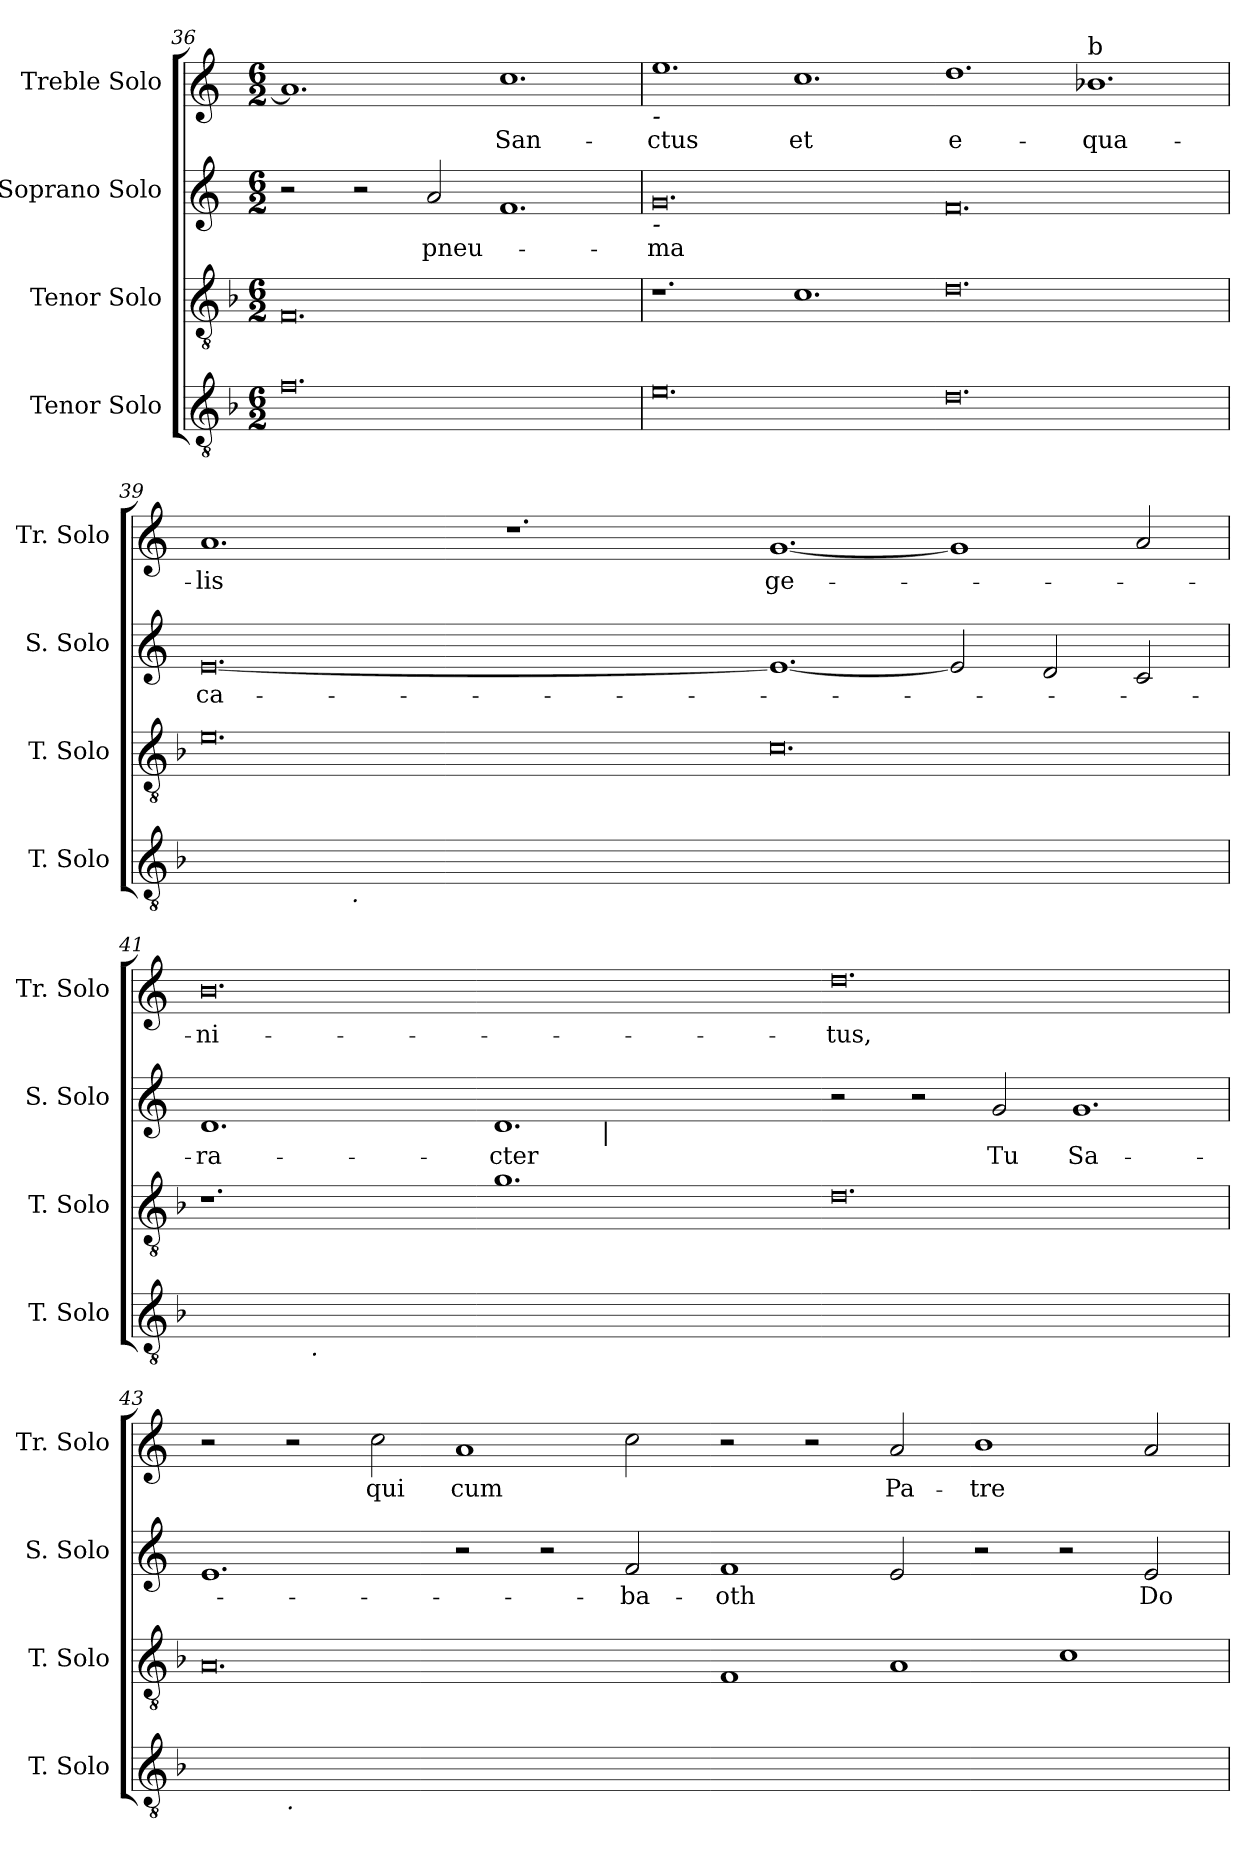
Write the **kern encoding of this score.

**kern	**kern	**kern	**text	**kern	**text
*part4	*part3	*part2	*part2	*part1	*part1
*staff4	*staff3	*staff2	*staff2	*staff1	*staff1
*I"Tenor Solo	*I"Tenor Solo	*I"Soprano Solo	*	*I"Treble Solo	*
*I'T. Solo	*I'T. Solo	*I'S. Solo	*	*I'Tr. Solo	*
*clefGv2	*clefGv2	*clefG2	*	*clefG2	*
*ITrd7c12	*ITrd7c12	*	*	*	*
*k[b-]	*k[b-]	*k[]	*	*k[]	*
*F:	*F:	*C:	*	*C:	*
*M6/2	*M6/2	*M6/2	*	*M6/2	*
=36	=36	=36	=36	=36	=36
0.Fi	0.FFi	2r	.	1.ai]	.
.	.	2r	.	.	.
!	!	!	!LO:LY:b:color=#000000	!	!
.	.	2ai/	pneu-	.	.
!	!	!	!	!	!LO:LY:b:color=#000000
.	.	1.fi	.	1.cci	San-
!!LO:LB:g=z
=37	=37	=37	=37	=37	=37
!	!	!	!LO:LY:b:color=#000000	!	!
!	!	!	!	!LO:TX:b:i:t=-	!
!	!	!LO:TX:b:i:t=-	!	!	!
!	!	!	!	!	!LO:LY:b:color=#000000
0.Ei	1.r	0.gi	-ma	1.eei	-ctus
!	!	!	!	!	!LO:LY:b:color=#000000
.	1.Ci	.	.	1.cci	et
=38-	=38-	=38-	=38-	=38-	=38-
!	!	!	!	!	!LO:LY:b:color=#000000
0.Di	0.Di	0.fi	.	1.ddi	e-
!	!	!	!	!LO:TX:a:t=b	!
!	!	!	!	!	!LO:LY:b:color=#000000
.	.	.	.	1.b-i	-qua-
=39	=39	=39	=39	=39	=39
!	!	!	!LO:LY:b:color=#000000	!	!
!	!	!	!	!	!LO:LY:b:color=#000000
*^	*	*	*	*	*
[>0.Ciyy	4ryy	0.Ei	[<0.ei	ca-	1.ai	-lis
.	8ryy	.	.	.	.	.
.	16ryy	.	.	.	.	.
.	32ryy	.	.	.	.	.
.	256.ryy	.	.	.	.	.
!	!LO:TX:b:i:t=.	!	!	!	!	!
.	1ryy	.	.	.	.	.
.	1ryy	.	.	.	.	.
.	.	.	.	.	1.r	.
.	2ryy	.	.	.	.	.
.	64ryy	.	.	.	.	.
.	128ryy	.	.	.	.	.
.	512ryy	.	.	.	.	.
*v	*v	*	*	*	*	*
=40-	=40-	=40-	=40-	=40-	=40-
*^	*	*	*	*	*
!	!	!	!	!	!	!LO:LY:b:color=#000000
*v	*v	*	*	*	*	*
0.Ciyy]	0.Ci	1.ei_<	.	[<1.gi	ge-
.	.	2ei/]	.	1gi]	.
.	.	2di/	.	.	.
.	.	2ci/	.	2ai/	.
=41	=41	=41	=41	=41	=41
!	!	!	!LO:LY:b:color=#000000	!	!
!	!	!	!	!	!LO:LY:b:color=#000000
*^	*	*^	*	*	*
[<0.GGiyy	4ryy	1.r	1.di	1ryy	-ra-	0.bi	-ni-
.	8ryy	.	.	.	.	.	.
.	32...ryy	.	.	.	.	.	.
!	!LO:TX:b:i:t=.	!	!	!	!	!	!
.	1ryy	.	.	.	.	.	.
.	.	.	.	1ryy	.	.	.
.	1ryy	.	.	.	.	.	.
!	!	!	!	!	!LO:LY:b:color=#000000	!	!
.	.	1.Gi	1.di	.	-cter	.	.
.	.	.	.	16ryy	.	.	.
.	.	.	.	256ryy	.	.	.
!	!	!	!	!LO:TX:b:i:t=|	!	!	!
.	.	.	.	2ryy	.	.	.
.	2ryy	.	.	.	.	.	.
.	.	.	.	4ryy	.	.	.
.	.	.	.	8ryy	.	.	.
.	16ryy	.	.	.	.	.	.
.	.	.	.	32...ryy	.	.	.
.	256ryy	.	.	.	.	.	.
*v	*v	*	*v	*v	*	*	*
=42-	=42-	=42-	=42-	=42-	=42-
*^	*	*^	*	*	*
!	!	!	!	!	!	!	!LO:LY:b:color=#000000
*v	*v	*	*v	*v	*	*	*
0.GGiyy]	0.Di	2r	.	0.ddi	-tus,
.	.	2r	.	.	.
!	!	!	!LO:LY:b:color=#000000	!	!
.	.	2gi/	Tu	.	.
!	!	!	!LO:LY:b:color=#000000	!	!
.	.	1.gi	Sa-	.	.
!!LO:LB:g=z
=43	=43	=43	=43	=43	=43
*^	*	*	*	*	*
[<0.AAiyy	2ryy	0.AAi	1.ei	.	2r	.
!	!LO:TX:b:i:t=.	!	!	!	!	!
.	1ryy	.	.	.	2r	.
!	!	!	!	!	!	!LO:LY:b:color=#000000
.	.	.	.	.	2cci\	qui
!	!	!	!	!	!	!LO:LY:b:color=#000000
.	1.ryy	.	2r	.	1ai	cum
.	.	.	2r	.	.	.
!	!	!	!	!LO:LY:b:color=#000000	!	!
.	.	.	2fi/	-ba-	2cci\	.
*v	*v	*	*	*	*	*
=44-	=44-	=44-	=44-	=44-	=44-
*^	*	*	*	*	*
!	!	!	!	!LO:LY:b:color=#000000	!	!
*v	*v	*	*	*	*	*
0.AAiyy]	1FFi	1fi	-oth	2r	.
.	.	.	.	2r	.
!	!	!	!	!	!LO:LY:b:color=#000000
.	1AAi	2ei/	.	2ai/	Pa-
!	!	!	!	!	!LO:LY:b:color=#000000
.	.	2r	.	1bi	-tre
.	1Ci	2r	.	.	.
!	!	!	!LO:LY:b:color=#000000	!	!
.	.	2ei/	Do-	2ai/	.
=	=	=	=	=	=
*-	*-	*-	*-	*-	*-
